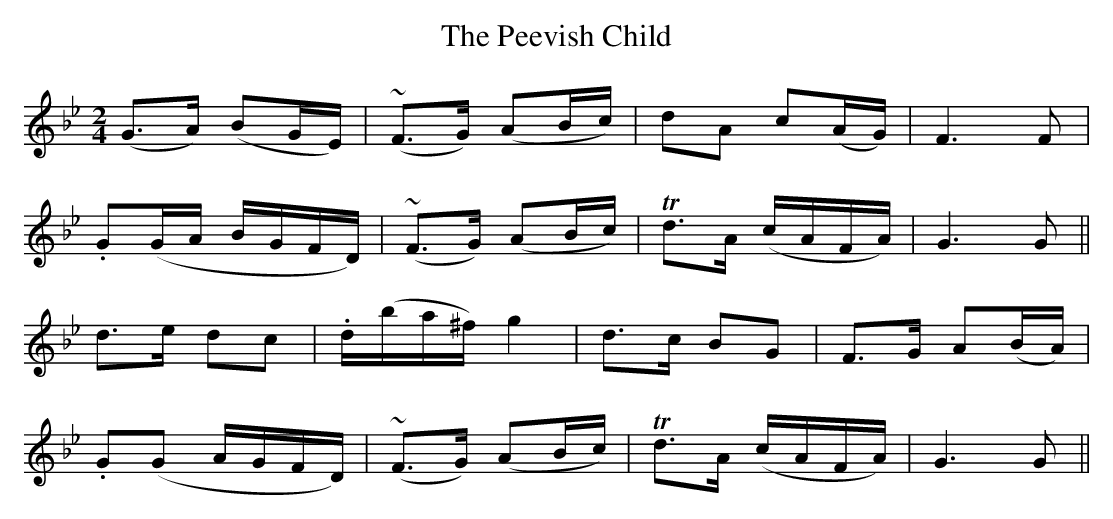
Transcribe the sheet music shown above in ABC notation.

X:1
T: The Peevish Child
M:2/4
L:1/8
K:Gm
(G>A) (BG/E/) | (~F>G) (AB/c/) | dA c(A/G/) | F3 F |
.G(G/A/ B/G/F/D/) | (~F>G) (AB/c/) | Td>A (c/A/F/A/) | G3 G ||
d>e dc |.d/(b/a/^f/) g2 | d>c BG | F>G A(B/A/) |
.G(G A/G/F/D/) | (~F>G) (AB/c/) | Td>A (c/A/F/A/) | G3 G ||
